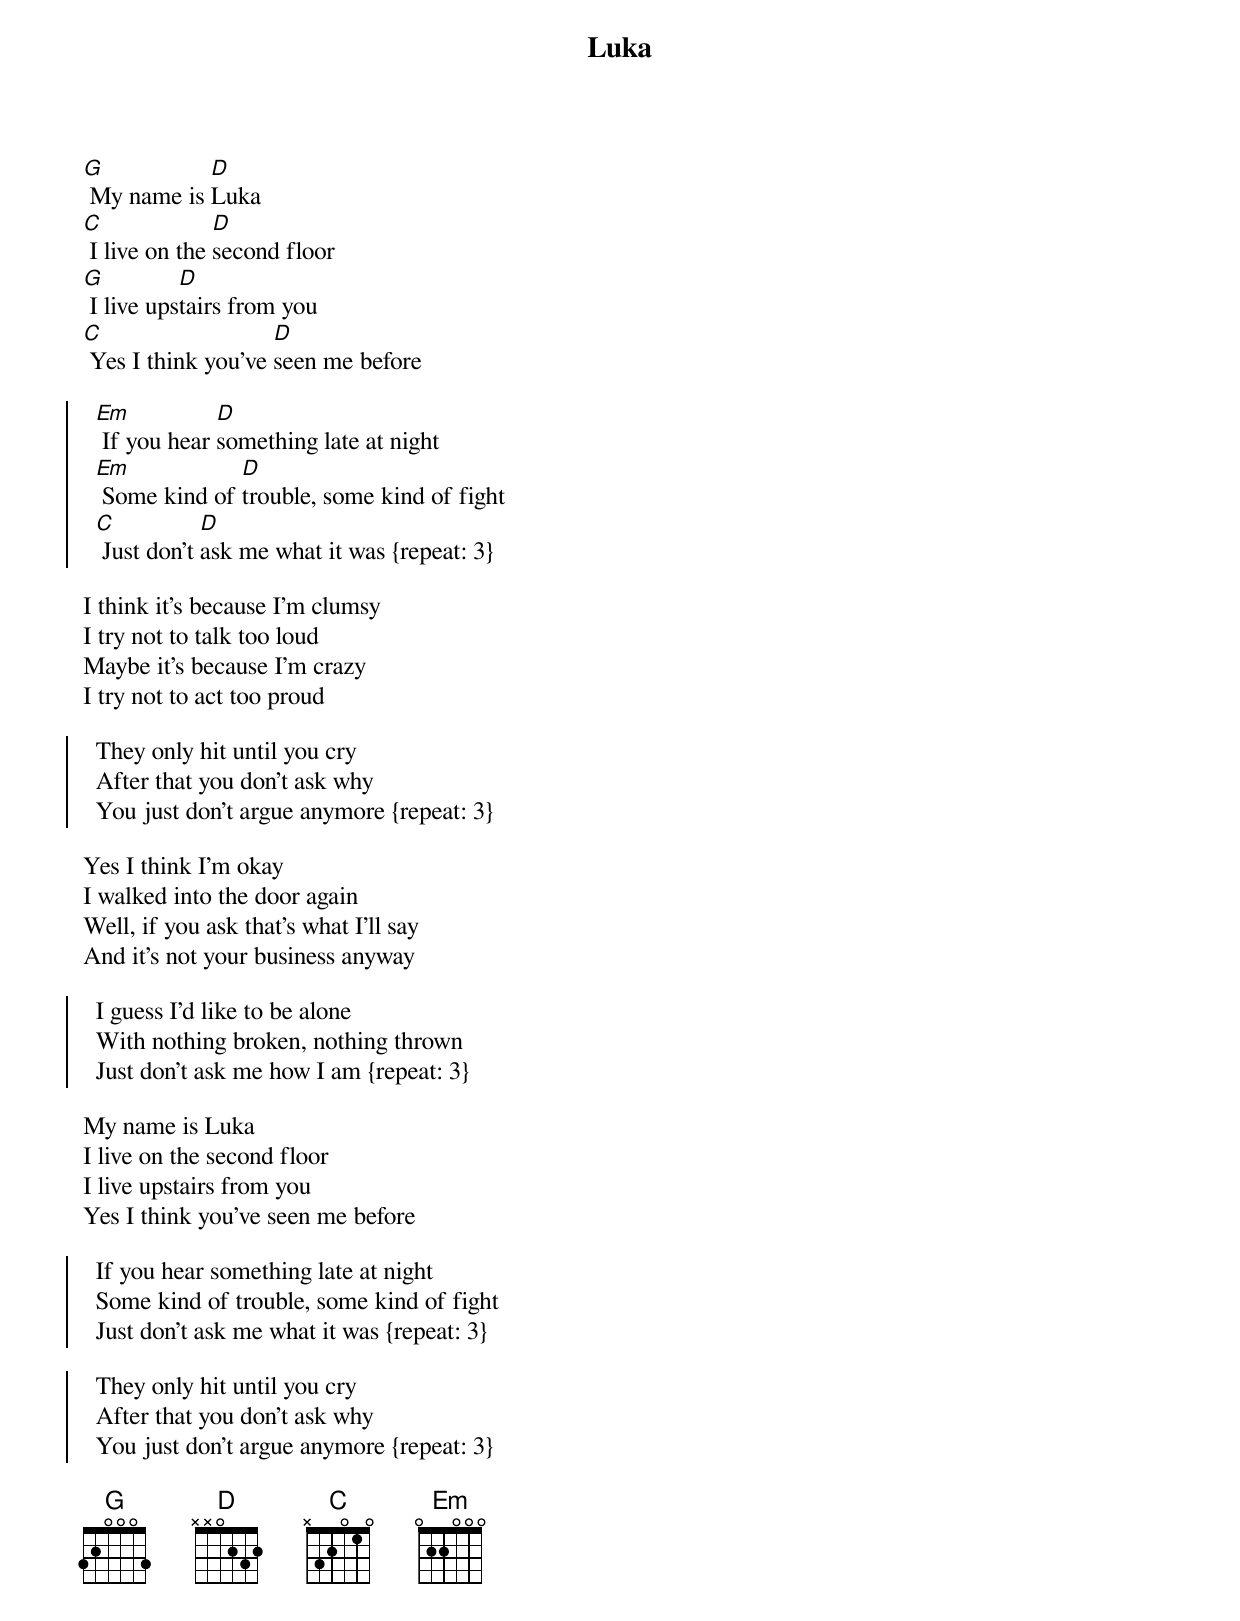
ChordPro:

{title: Luka}
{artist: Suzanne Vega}
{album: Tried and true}
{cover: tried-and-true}
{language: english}
{columns: 2}
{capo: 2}
{define: G frets 3 2 0 0 0 3}
{define: D frets X X 0 2 3 2}
{define: C frets X 3 2 0 1 0}
{define: Em frets 0 2 2 0 0 0}

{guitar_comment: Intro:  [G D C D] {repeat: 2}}
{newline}
[G] My name is [D]Luka
[C] I live on the [D]second floor
[G] I live ups[D]tairs from you
[C] Yes I think you've [D]seen me before

{start_of_chorus}
  [Em] If you hear [D]something late at night
  [Em] Some kind of [D]trouble, some kind of fight
  [C] Just don't [D]ask me what it was {repeat: 3}
{end_of_chorus}

I think it's because I'm clumsy
I try not to talk too loud
Maybe it's because I'm crazy
I try not to act too proud

{start_of_chorus}
  They only hit until you cry
  After that you don't ask why
  You just don't argue anymore {repeat: 3}
{end_of_chorus}

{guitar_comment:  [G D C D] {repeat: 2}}
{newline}
Yes I think I'm okay
I walked into the door again
Well, if you ask that's what I'll say
And it's not your business anyway

{start_of_chorus}
  I guess I'd like to be alone
  With nothing broken, nothing thrown
  Just don't ask me how I am {repeat: 3}
{end_of_chorus}

My name is Luka
I live on the second floor
I live upstairs from you
Yes I think you've seen me before

{start_of_chorus}
  If you hear something late at night
  Some kind of trouble, some kind of fight
  Just don't ask me what it was {repeat: 3}
{end_of_chorus}

{start_of_chorus}
  They only hit until you cry
  After that you don't ask why
  You just don't argue anymore {repeat: 3}
{end_of_chorus}

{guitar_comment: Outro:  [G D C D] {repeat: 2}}
